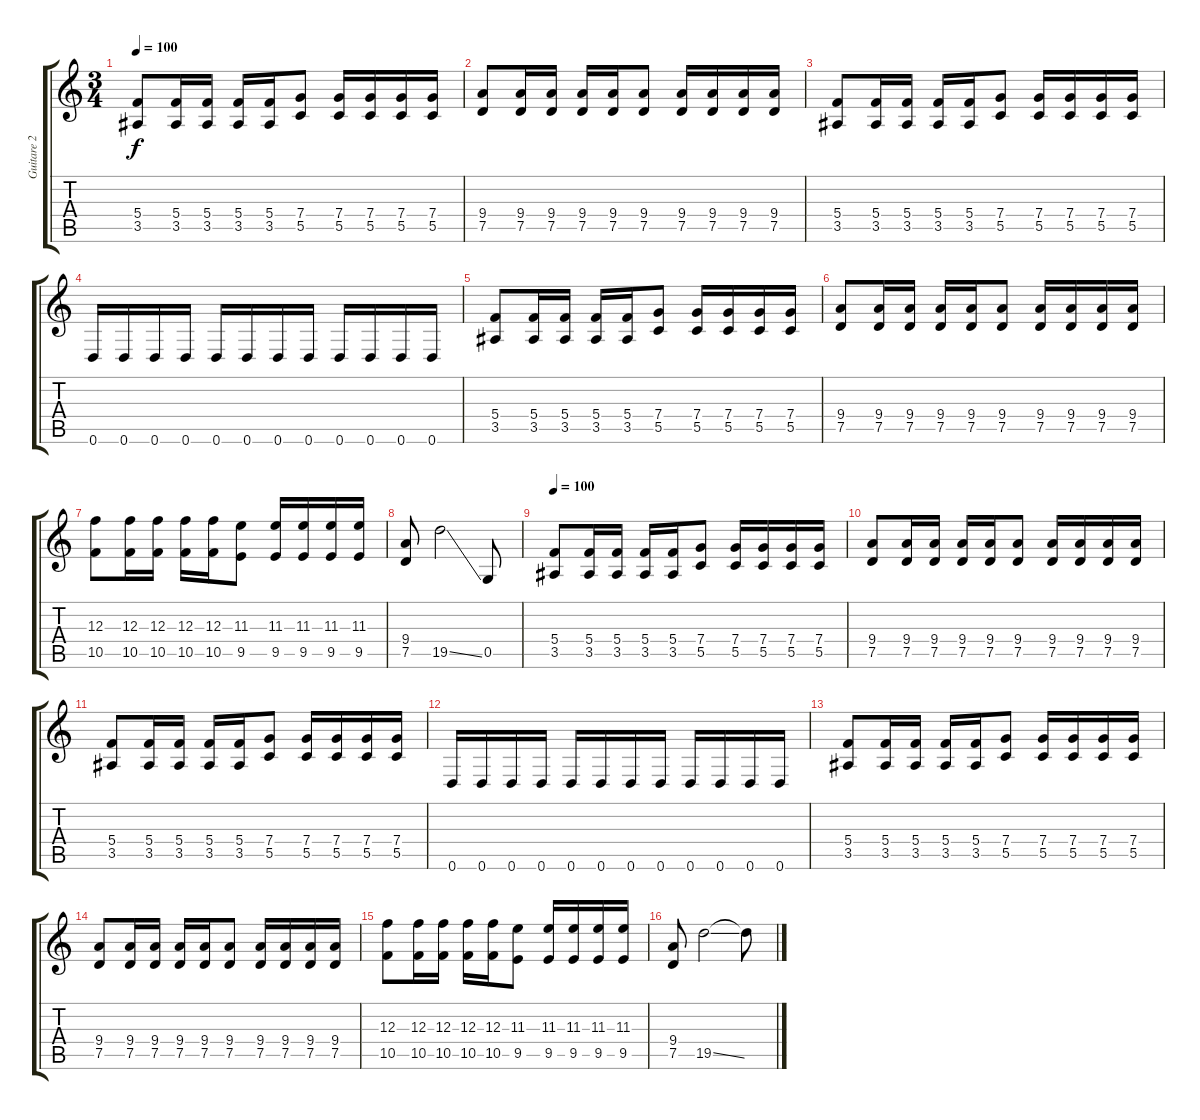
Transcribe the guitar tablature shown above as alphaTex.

\track ("Guitare 2" "Guitare 2") {instrument distortionguitar}
\staff {score tabs}
\tuning (D4 A3 F3 C3 G2 D2) {hide}
\ts (3 4)
\tempo 100
\clef g2
\ks c
(5.4 3.5).8{dy f} (5.4 3.5).16 (5.4 3.5).16 (5.4 3.5).16 (5.4 3.5).16 (7.4 5.5).8 (7.4 5.5).16 (7.4 5.5).16 (7.4 5.5).16 (7.4 5.5).16 |
(9.4 7.5).8 (9.4 7.5).16 (9.4 7.5).16 (9.4 7.5).16 (9.4 7.5).16 (9.4 7.5).8 (9.4 7.5).16 (9.4 7.5).16 (9.4 7.5).16 (9.4 7.5).16 |
(5.4 3.5).8 (5.4 3.5).16 (5.4 3.5).16 (5.4 3.5).16 (5.4 3.5).16 (7.4 5.5).8 (7.4 5.5).16 (7.4 5.5).16 (7.4 5.5).16 (7.4 5.5).16 |
0.6.16 0.6.16 0.6.16 0.6.16 0.6.16 0.6.16 0.6.16 0.6.16 0.6.16 0.6.16 0.6.16 0.6.16 |
(5.4 3.5).8 (5.4 3.5).16 (5.4 3.5).16 (5.4 3.5).16 (5.4 3.5).16 (7.4 5.5).8 (7.4 5.5).16 (7.4 5.5).16 (7.4 5.5).16 (7.4 5.5).16 |
(9.4 7.5).8 (9.4 7.5).16 (9.4 7.5).16 (9.4 7.5).16 (9.4 7.5).16 (9.4 7.5).8 (9.4 7.5).16 (9.4 7.5).16 (9.4 7.5).16 (9.4 7.5).16 |
(12.3 10.5).8 (12.3 10.5).16 (12.3 10.5).16 (12.3 10.5).16 (12.3 10.5).16 (11.3 9.5).8 (11.3 9.5).16 (11.3 9.5).16 (11.3 9.5).16 (11.3 9.5).16 |
(9.4 7.5).8 19.5{ss}.2 0.5.8 |
\tempo 100
(5.4 3.5).8 (5.4 3.5).16 (5.4 3.5).16 (5.4 3.5).16 (5.4 3.5).16 (7.4 5.5).8 (7.4 5.5).16 (7.4 5.5).16 (7.4 5.5).16 (7.4 5.5).16 |
(9.4 7.5).8 (9.4 7.5).16 (9.4 7.5).16 (9.4 7.5).16 (9.4 7.5).16 (9.4 7.5).8 (9.4 7.5).16 (9.4 7.5).16 (9.4 7.5).16 (9.4 7.5).16 |
(5.4 3.5).8 (5.4 3.5).16 (5.4 3.5).16 (5.4 3.5).16 (5.4 3.5).16 (7.4 5.5).8 (7.4 5.5).16 (7.4 5.5).16 (7.4 5.5).16 (7.4 5.5).16 |
0.6.16 0.6.16 0.6.16 0.6.16 0.6.16 0.6.16 0.6.16 0.6.16 0.6.16 0.6.16 0.6.16 0.6.16 |
(5.4 3.5).8 (5.4 3.5).16 (5.4 3.5).16 (5.4 3.5).16 (5.4 3.5).16 (7.4 5.5).8 (7.4 5.5).16 (7.4 5.5).16 (7.4 5.5).16 (7.4 5.5).16 |
(9.4 7.5).8 (9.4 7.5).16 (9.4 7.5).16 (9.4 7.5).16 (9.4 7.5).16 (9.4 7.5).8 (9.4 7.5).16 (9.4 7.5).16 (9.4 7.5).16 (9.4 7.5).16 |
(12.3 10.5).8 (12.3 10.5).16 (12.3 10.5).16 (12.3 10.5).16 (12.3 10.5).16 (11.3 9.5).8 (11.3 9.5).16 (11.3 9.5).16 (11.3 9.5).16 (11.3 9.5).16 |
(9.4 7.5).8 19.5{ss}.2 19.5{t}.8
